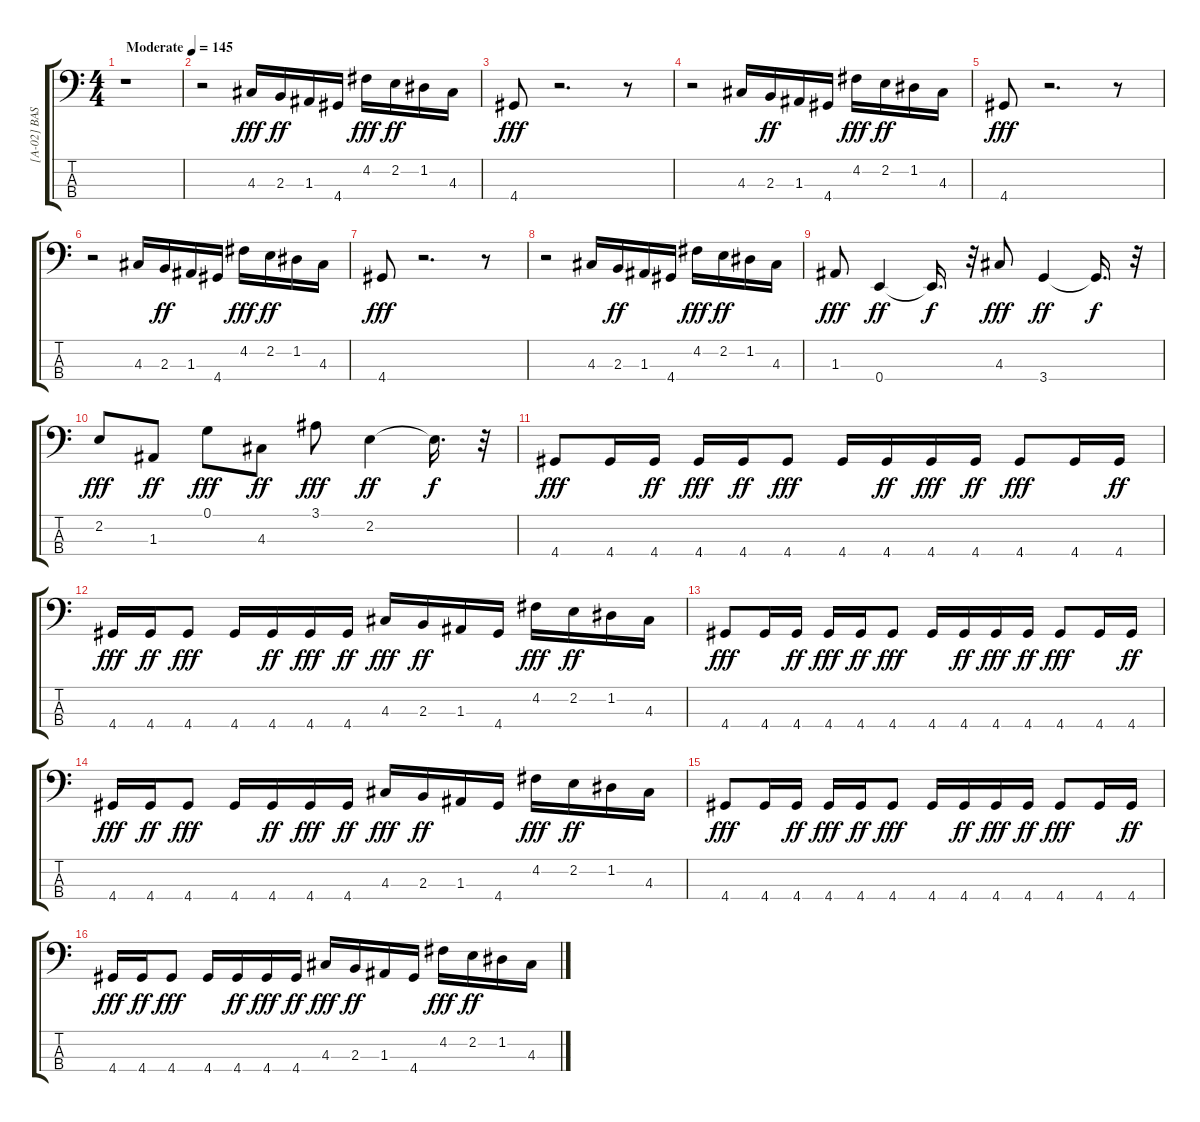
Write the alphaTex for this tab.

\track ("[A-02] BASS" "[A-02] BAS") {instrument electricbassfinger}
\staff {score tabs}
\tuning (G2 D2 A1 E1) {hide}
\ts (4 4)
\tempo (145 "Moderate")
\clef f4
\ks c
r.1{dy fff instrument electricbassfinger} |
r.2 4.3.16{balance 8} 2.3.16{dy ff} 1.3.16 4.4.16 4.2.16{dy fff} 2.2.16{dy ff} 1.2.16 4.3.16 |
4.4.8{dy fff} r.2{d} r.8 |
r.2 4.3.16 2.3.16{dy ff} 1.3.16 4.4.16 4.2.16{dy fff} 2.2.16{dy ff} 1.2.16 4.3.16 |
4.4.8{dy fff} r.2{d} r.8 |
r.2 4.3.16 2.3.16{dy ff} 1.3.16 4.4.16 4.2.16{dy fff} 2.2.16{dy ff} 1.2.16 4.3.16 |
4.4.8{dy fff} r.2{d} r.8 |
r.2 4.3.16 2.3.16{dy ff} 1.3.16 4.4.16 4.2.16{dy fff} 2.2.16{dy ff} 1.2.16 4.3.16 |
1.3.8{dy fff} 0.4.4{dy ff} 0.4{t}.16{d dy f} r.32 4.3.8{dy fff} 3.4.4{dy ff} 3.4{t}.16{d dy f} r.32 |
2.2.8{dy fff} 1.3.8{dy ff} 0.1.8{dy fff} 4.3.8{dy ff} 3.1.8{dy fff} 2.2.4{dy ff} 2.2{t}.16{d dy f} r.32 |
4.4.8{dy fff} 4.4.16 4.4.16{dy ff} 4.4.16{dy fff} 4.4.16{dy ff} 4.4.8{dy fff} 4.4.16 4.4.16{dy ff} 4.4.16{dy fff} 4.4.16{dy ff} 4.4.8{dy fff} 4.4.16 4.4.16{dy ff} |
4.4.16{dy fff} 4.4.16{dy ff} 4.4.8{dy fff} 4.4.16 4.4.16{dy ff} 4.4.16{dy fff} 4.4.16{dy ff} 4.3.16{dy fff} 2.3.16{dy ff} 1.3.16 4.4.16 4.2.16{dy fff} 2.2.16{dy ff} 1.2.16 4.3.16 |
4.4.8{dy fff} 4.4.16 4.4.16{dy ff} 4.4.16{dy fff} 4.4.16{dy ff} 4.4.8{dy fff} 4.4.16 4.4.16{dy ff} 4.4.16{dy fff} 4.4.16{dy ff} 4.4.8{dy fff} 4.4.16 4.4.16{dy ff} |
4.4.16{dy fff} 4.4.16{dy ff} 4.4.8{dy fff} 4.4.16 4.4.16{dy ff} 4.4.16{dy fff} 4.4.16{dy ff} 4.3.16{dy fff} 2.3.16{dy ff} 1.3.16 4.4.16 4.2.16{dy fff} 2.2.16{dy ff} 1.2.16 4.3.16 |
4.4.8{dy fff} 4.4.16 4.4.16{dy ff} 4.4.16{dy fff} 4.4.16{dy ff} 4.4.8{dy fff} 4.4.16 4.4.16{dy ff} 4.4.16{dy fff} 4.4.16{dy ff} 4.4.8{dy fff} 4.4.16 4.4.16{dy ff} |
4.4.16{dy fff} 4.4.16{dy ff} 4.4.8{dy fff} 4.4.16 4.4.16{dy ff} 4.4.16{dy fff} 4.4.16{dy ff} 4.3.16{dy fff} 2.3.16{dy ff} 1.3.16 4.4.16 4.2.16{dy fff} 2.2.16{dy ff} 1.2.16 4.3.16
